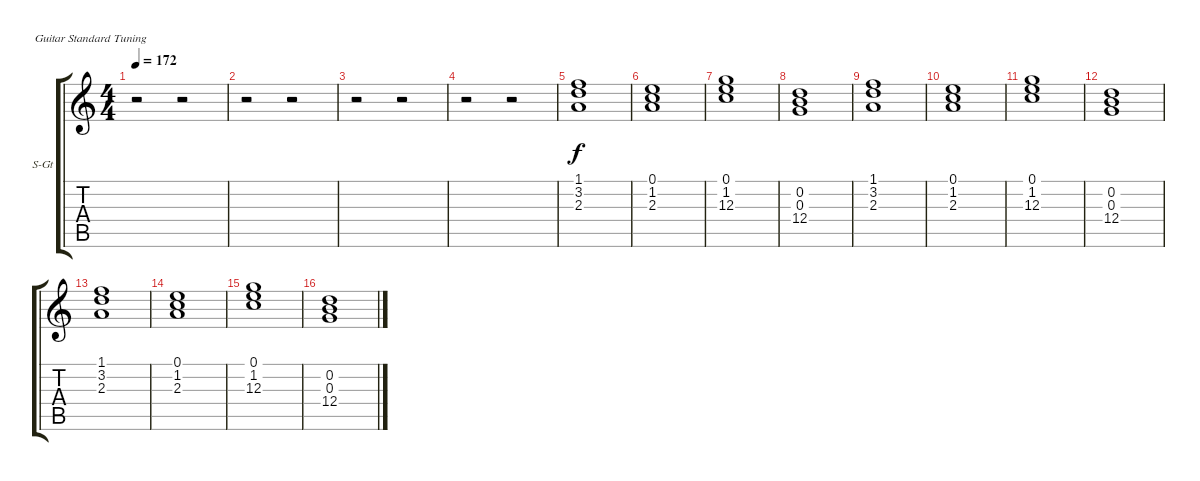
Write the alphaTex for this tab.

\bracketExtendMode groupsimilarinstruments
\firstSystemTrackNameOrientation horizontal
\otherSystemsTrackNameOrientation horizontal
\track ("Frederic Helmer" "S-Gt") {instrument stringensemble1}
\staff {score tabs}
\tuning (E4 B3 G3 D3 A2 E2)
\displaytranspose 12
\ts (4 4)
\tempo 172
\clef g2
\ks c
r.2{dy f} r.2 |
r.2 r.2 |
r.2 r.2 |
r.2 r.2 |
(1.1 3.2 2.3).1 |
(0.1 1.2 2.3).1 |
(0.1 1.2 12.3).1 |
(0.2 0.3 12.4).1 |
(1.1 3.2 2.3).1 |
(0.1 1.2 2.3).1 |
(0.1 1.2 12.3).1 |
(0.2 0.3 12.4).1 |
(1.1 3.2 2.3).1 |
(0.1 1.2 2.3).1 |
(0.1 1.2 12.3).1 |
(0.2 0.3 12.4).1
